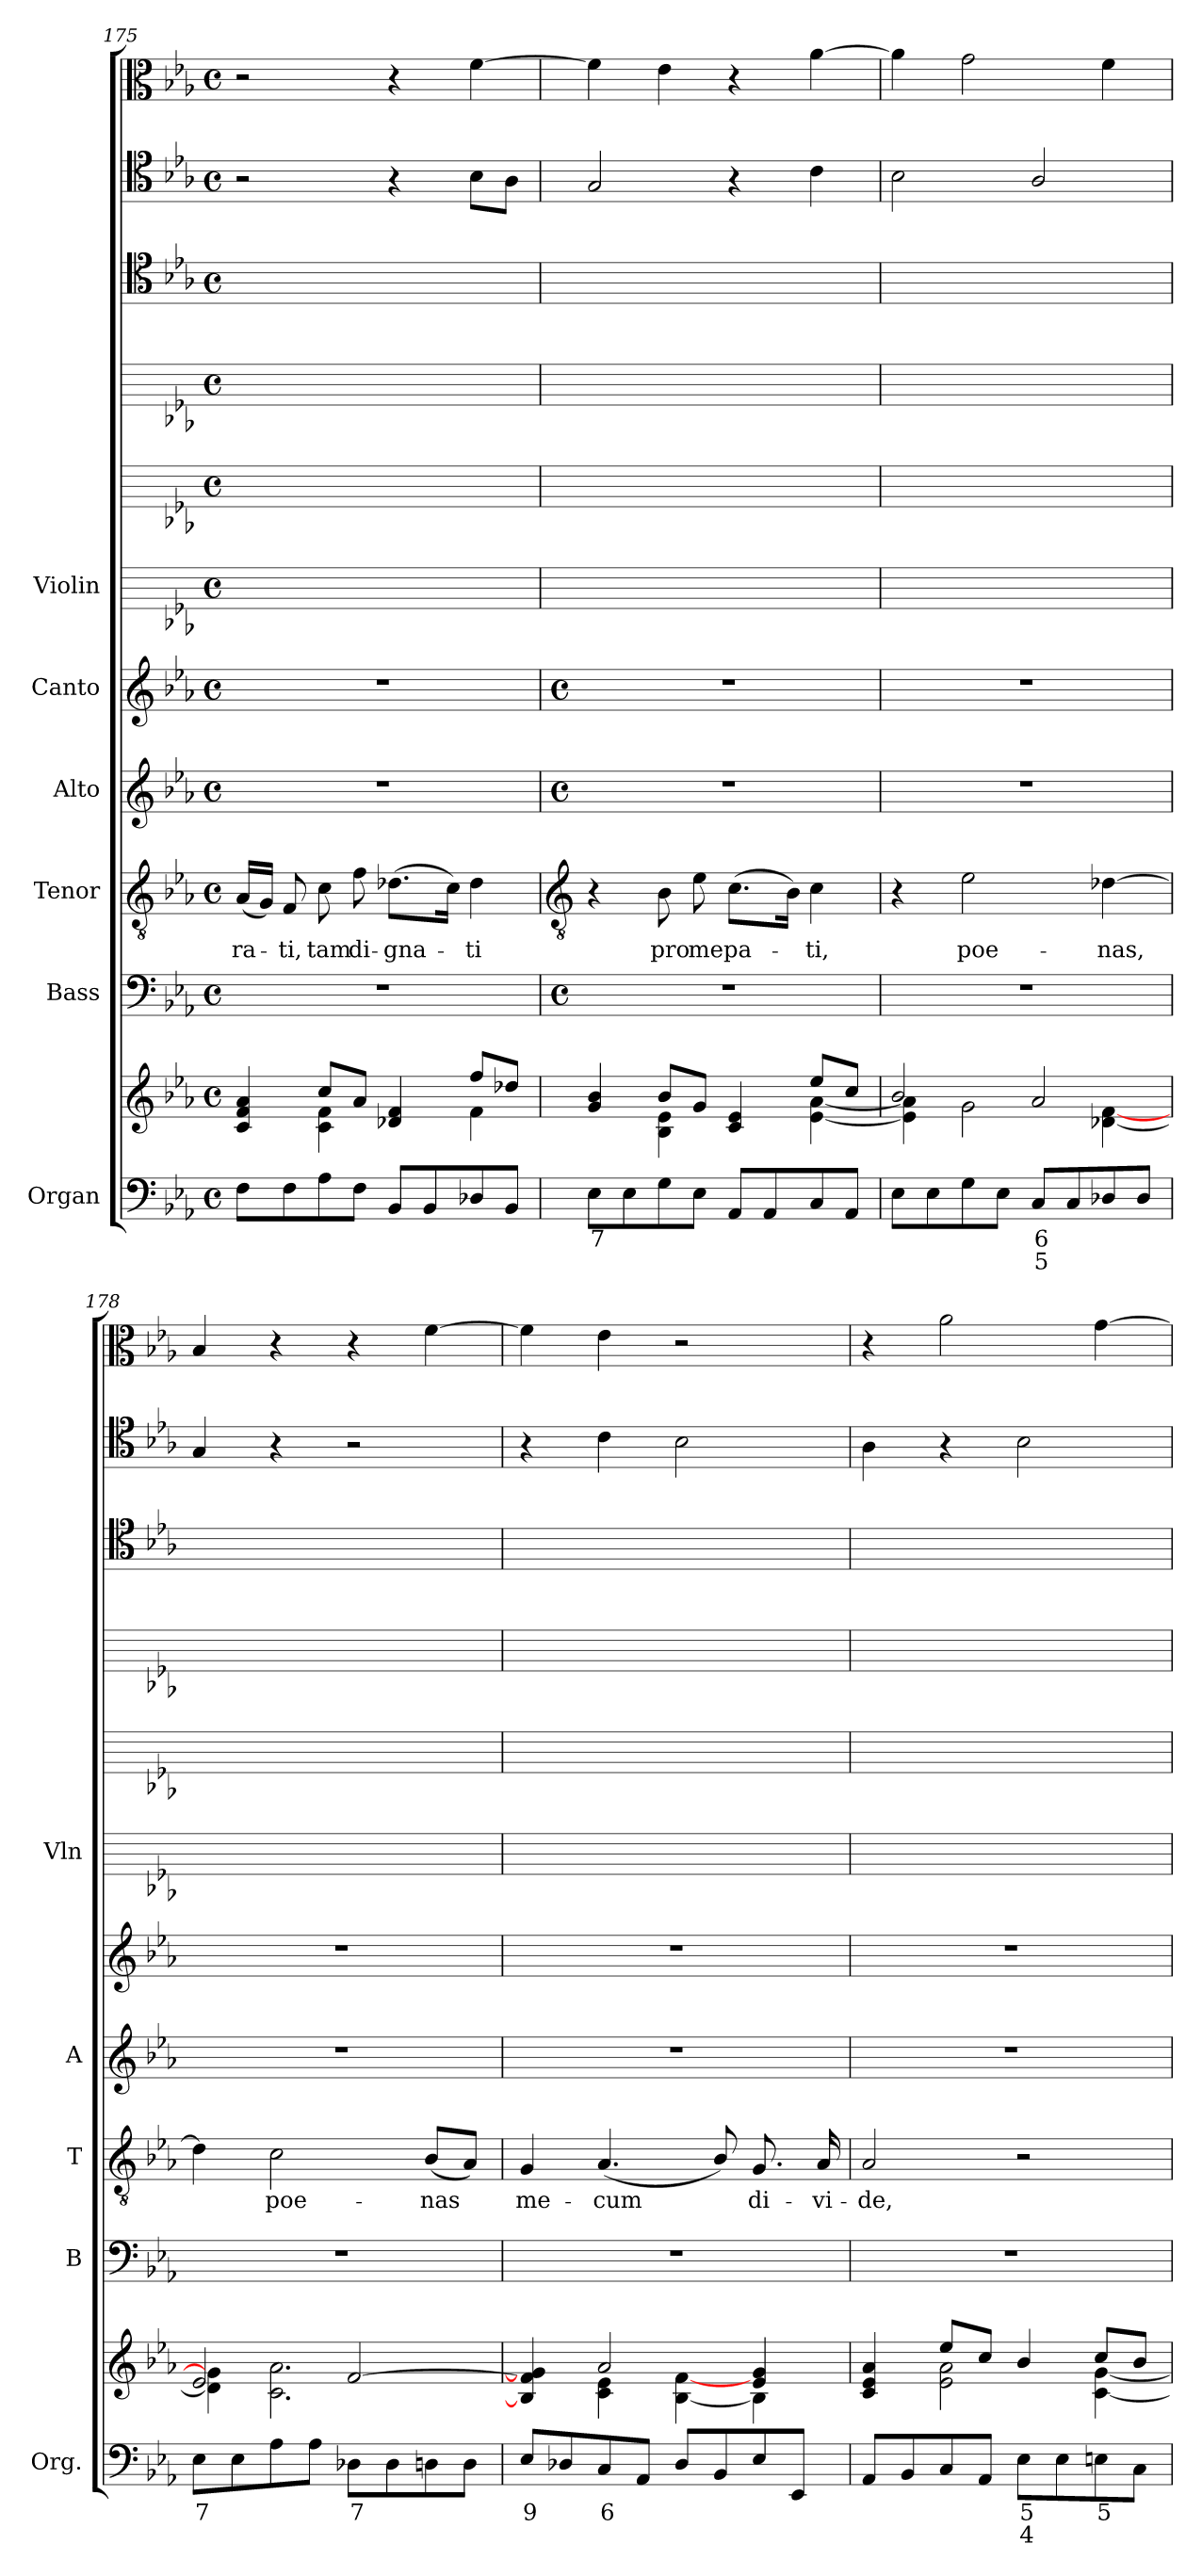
**kern	**text	**text	**kern	**kern	**kern	**text	**kern	**kern	**kern	**kern	**kern	**kern	**kern	**kern
*part6	*part6	*part6	*part6	*part5	*part4	*part4	*part3	*part2	*part1	*part1	*part1	*part1	*part1	*part1
*staff12	*staff12	*staff12	*staff11	*staff10	*staff9	*staff9	*staff8	*staff7	*staff6	*staff5	*staff4	*staff3	*staff2	*staff1
*I"Organ	*	*	*	*I"Bass	*I"Tenor	*	*I"Alto	*I"Canto	*I"Violin	*	*	*	*	*
*I'Org.	*	*	*	*I'B	*I'T	*	*I'A	*	*I'Vln	*	*	*	*	*
*clefF4	*	*	*clefG2	*clefF4	*clefGv2	*	*clefG2	*clefG2	*	*	*	*clefC4	*clefC4	*clefC3
*k[b-e-a-]	*	*	*k[b-e-a-]	*k[b-e-a-]	*k[b-e-a-]	*	*k[b-e-a-]	*k[b-e-a-]	*k[b-e-a-]	*k[b-e-a-]	*k[b-e-a-]	*k[b-e-a-]	*k[b-e-a-]	*k[b-e-a-]
*E-:	*	*	*E-:	*E-:	*E-:	*	*E-:	*E-:	*E-:	*E-:	*E-:	*E-:	*E-:	*E-:
*M4/4	*	*	*M4/4	*M4/4	*M4/4	*	*M4/4	*M4/4	*M4/4	*M4/4	*M4/4	*M4/4	*M4/4	*M4/4
*met(c)	*	*	*met(c)	*met(c)	*met(c)	*	*met(c)	*met(c)	*met(c)	*met(c)	*met(c)	*met(c)	*met(c)	*met(c)
=175	=175	=175	=175	=175	=175	=175	=175	=175	=175	=175	=175	=175	=175	=175
*	*	*	*^	*	*	*	*	*	*	*	*	*	*	*
*	*	*	*	*^	*	*	*	*	*	*	*	*	*	*	*
!	!	!	!	!	!	!	!	!LO:LY:b	!	!	!	!	!	!	!	!
8FL	.	.	4c/ 4f/ 4a-/	4ryy	1ryy	1r	(<16A-LL	-ra-	1r	1r	1ryy	1ryy	1ryy	1ryy	2r	2r
.	.	.	.	.	.	.	16GJJ)	.	.	.	.	.	.	.	.	.
!	!	!	!	!	!	!	!	!LO:LY:b	!	!	!	!	!	!	!	!
8F	.	.	.	.	.	.	8F	ti,	.	.	.	.	.	.	.	.
!	!	!	!	!	!	!	!	!LO:LY:b	!	!	!	!	!	!	!	!
8A-	.	.	8cc/L	4c\ 4f\	.	.	8c	tam	.	.	.	.	.	.	.	.
!	!	!	!	!	!	!	!	!LO:LY:b	!	!	!	!	!	!	!	!
8FJ	.	.	8a-/J	.	.	.	8f	di-	.	.	.	.	.	.	.	.
!	!	!	!	!	!	!	!	!LO:LY:b	!	!	!	!	!	!	!	!
8BB-L	.	.	4d-X/ 4f/	4ryy	.	.	(>8.d-XL	-gna-	.	.	.	.	.	.	4r	4r
8BB-	.	.	.	.	.	.	.	.	.	.	.	.	.	.	.	.
.	.	.	.	.	.	.	16cJ)	.	.	.	.	.	.	.	.	.
!	!	!	!	!	!	!	!	!LO:LY:b	!	!	!	!	!	!	!	!
8D-X	.	.	8ff/L	4f\	.	.	4d-	ti	.	.	.	.	.	.	8B-L	[4f
8BB-J	.	.	8dd-X/J	.	.	.	.	.	.	.	.	.	.	.	8A-J	.
!!LO:LB:g=z
=176	=176	=176	=176	=176	=176	=176	=176	=176	=176	=176	=176	=176	=176	=176	=176	=176
*	*	*	*	*	*	*	*clefGv2	*	*	*	*	*	*	*	*	*
*	*	*	*	*	*	*M4/4	*	*	*M4/4	*M4/4	*	*	*	*	*	*
*	*	*	*	*	*	*met(c)	*	*	*met(c)	*met(c)	*	*	*	*	*	*
!	!LO:LY:b	!	!	!	!	!	!	!	!	!	!	!	!	!	!	!
8E-L	7	.	4g/ 4b-/	4ryy	1ryy	1r	4r	.	1r	1r	1ryy	1ryy	1ryy	1ryy	2G	4f]
8E-	.	.	.	.	.	.	.	.	.	.	.	.	.	.	.	.
!	!	!	!	!	!	!	!	!LO:LY:b	!	!	!	!	!	!	!	!
8G	.	.	8b-/L	4B-\ 4e-\	.	.	8B-	pro	.	.	.	.	.	.	.	4e-
!	!	!	!	!	!	!	!	!LO:LY:b	!	!	!	!	!	!	!	!
8E-J	.	.	8g/J	.	.	.	8e-	me	.	.	.	.	.	.	.	.
!	!	!	!	!	!	!	!	!LO:LY:b	!	!	!	!	!	!	!	!
8AA-L	.	.	4c/ 4e-/	4ryy	.	.	(>8.cL	pa-	.	.	.	.	.	.	4r	4r
8AA-	.	.	.	.	.	.	.	.	.	.	.	.	.	.	.	.
.	.	.	.	.	.	.	16B-J)	.	.	.	.	.	.	.	.	.
!	!	!	!	!	!	!	!	!LO:LY:b	!	!	!	!	!	!	!	!
8C	.	.	8ee-/L	[4e-\ [4a-\	.	.	4c	ti,	.	.	.	.	.	.	4c	[4a-
8AA-J	.	.	8cc/J	.	.	.	.	.	.	.	.	.	.	.	.	.
=177	=177	=177	=177	=177	=177	=177	=177	=177	=177	=177	=177	=177	=177	=177	=177	=177
8E-L	.	.	2b-/	4e-\] 4a-\]	1ryy	1r	4r	.	1r	1r	1ryy	1ryy	1ryy	1ryy	2B-	4a-]
8E-	.	.	.	.	.	.	.	.	.	.	.	.	.	.	.	.
!	!	!	!	!	!	!	!	!LO:LY:b	!	!	!	!	!	!	!	!
8G	.	.	.	2g\	.	.	2e-	poe-	.	.	.	.	.	.	.	2g
8E-J	.	.	.	.	.	.	.	.	.	.	.	.	.	.	.	.
!	!LO:LY:b	!LO:LY:b	!	!	!	!	!	!	!	!	!	!	!	!	!	!
8CL	6	5	2a-/	.	.	.	.	.	.	.	.	.	.	.	2A-/	.
8C	.	.	.	.	.	.	.	.	.	.	.	.	.	.	.	.
!	!	!	!	!	!	!	!	!LO:LY:b	!	!	!	!	!	!	!	!
8D-X	.	.	.	[4d-X\ [4f\	.	.	[4d-X	-nas,	.	.	.	.	.	.	.	4f
8D-J	.	.	.	.	.	.	.	.	.	.	.	.	.	.	.	.
=178	=178	=178	=178	=178	=178	=178	=178	=178	=178	=178	=178	=178	=178	=178	=178	=178
!	!LO:LY:b	!	!	!	!	!	!	!	!	!	!	!	!	!	!	!
8E-L	7	.	2e-/	4d-\] 4g\]	1ryy	1r	4d-]	.	1r	1r	1ryy	1ryy	1ryy	1ryy	4G	4B-
8E-	.	.	.	.	.	.	.	.	.	.	.	.	.	.	.	.
!	!	!	!	!	!	!	!	!LO:LY:b	!	!	!	!	!	!	!	!
8A-	.	.	.	2.c\ 2.a-\	.	.	2c	poe-	.	.	.	.	.	.	4r	4r
8A-J	.	.	.	.	.	.	.	.	.	.	.	.	.	.	.	.
!	!LO:LY:b	!	!	!	!	!	!	!	!	!	!	!	!	!	!	!
8D-XL	7	.	[2f/	.	.	.	.	.	.	.	.	.	.	.	2r	4r
8D-	.	.	.	.	.	.	.	.	.	.	.	.	.	.	.	.
!	!	!	!	!	!	!	!	!LO:LY:b	!	!	!	!	!	!	!	!
8Dn	.	.	.	.	.	.	(<8B-L	-nas	.	.	.	.	.	.	.	[4f
8DJ	.	.	.	.	.	.	8A-J)	.	.	.	.	.	.	.	.	.
=179	=179	=179	=179	=179	=179	=179	=179	=179	=179	=179	=179	=179	=179	=179	=179	=179
!	!LO:LY:b	!	!	!	!	!	!	!LO:LY:b	!	!	!	!	!	!	!	!
8E-L	9	.	4B-/] 4f/] 4g/]	4ryy	1ryy	1r	4G	me-	1r	1r	1ryy	1ryy	1ryy	1ryy	4r	4f]
8D-X	.	.	.	.	.	.	.	.	.	.	.	.	.	.	.	.
!	!LO:LY:b	!	!	!	!	!	!	!LO:LY:b	!	!	!	!	!	!	!	!
8C	6	.	2a-/	4c\ 4e-\	.	.	(<4.A-	-cum	.	.	.	.	.	.	4c	4e-
8AA-J	.	.	.	.	.	.	.	.	.	.	.	.	.	.	.	.
8D-L	.	.	.	[4B-\ [4f\	.	.	.	.	.	.	.	.	.	.	2B-	2r
8BB-	.	.	.	.	.	.	8B-/)	.	.	.	.	.	.	.	.	.
!	!	!	!	!	!	!	!	!LO:LY:b	!	!	!	!	!	!	!	!
8E-	.	.	4e-/ 4g/	4B-\]	.	.	8.G	di-	.	.	.	.	.	.	.	.
8EE-J	.	.	.	.	.	.	.	.	.	.	.	.	.	.	.	.
!	!	!	!	!	!	!	!	!LO:LY:b	!	!	!	!	!	!	!	!
.	.	.	.	.	.	.	16A-	-vi-	.	.	.	.	.	.	.	.
=180	=180	=180	=180	=180	=180	=180	=180	=180	=180	=180	=180	=180	=180	=180	=180	=180
!	!	!	!	!	!	!	!	!LO:LY:b	!	!	!	!	!	!	!	!
8AA-L	.	.	4c/ 4e-/ 4a-/	4ryy	1ryy	1r	2A-	-de,	1r	1r	1ryy	1ryy	1ryy	1ryy	4A-	4r
8BB-	.	.	.	.	.	.	.	.	.	.	.	.	.	.	.	.
8C	.	.	8ee-/L	2e-\ 2a-\	.	.	.	.	.	.	.	.	.	.	4r	2a-
8AA-J	.	.	8cc/J	.	.	.	.	.	.	.	.	.	.	.	.	.
!	!LO:LY:b	!LO:LY:b	!	!	!	!	!	!	!	!	!	!	!	!	!	!
8E-L	5	4	4b-/	.	.	.	2r	.	.	.	.	.	.	.	2B-	.
8E-	.	.	.	.	.	.	.	.	.	.	.	.	.	.	.	.
!	!LO:LY:b	!	!	!	!	!	!	!	!	!	!	!	!	!	!	!
8En	5	.	8cc/L	[4c\ [4g\	.	.	.	.	.	.	.	.	.	.	.	[4g
8CJ	.	.	8b-/J	.	.	.	.	.	.	.	.	.	.	.	.	.
*	*	*	*v	*v	*v	*	*	*	*	*	*	*	*	*	*	*
=	=	=	=	=	=	=	=	=	=	=	=	=	=	=
*-	*-	*-	*-	*-	*-	*-	*-	*-	*-	*-	*-	*-	*-	*-
